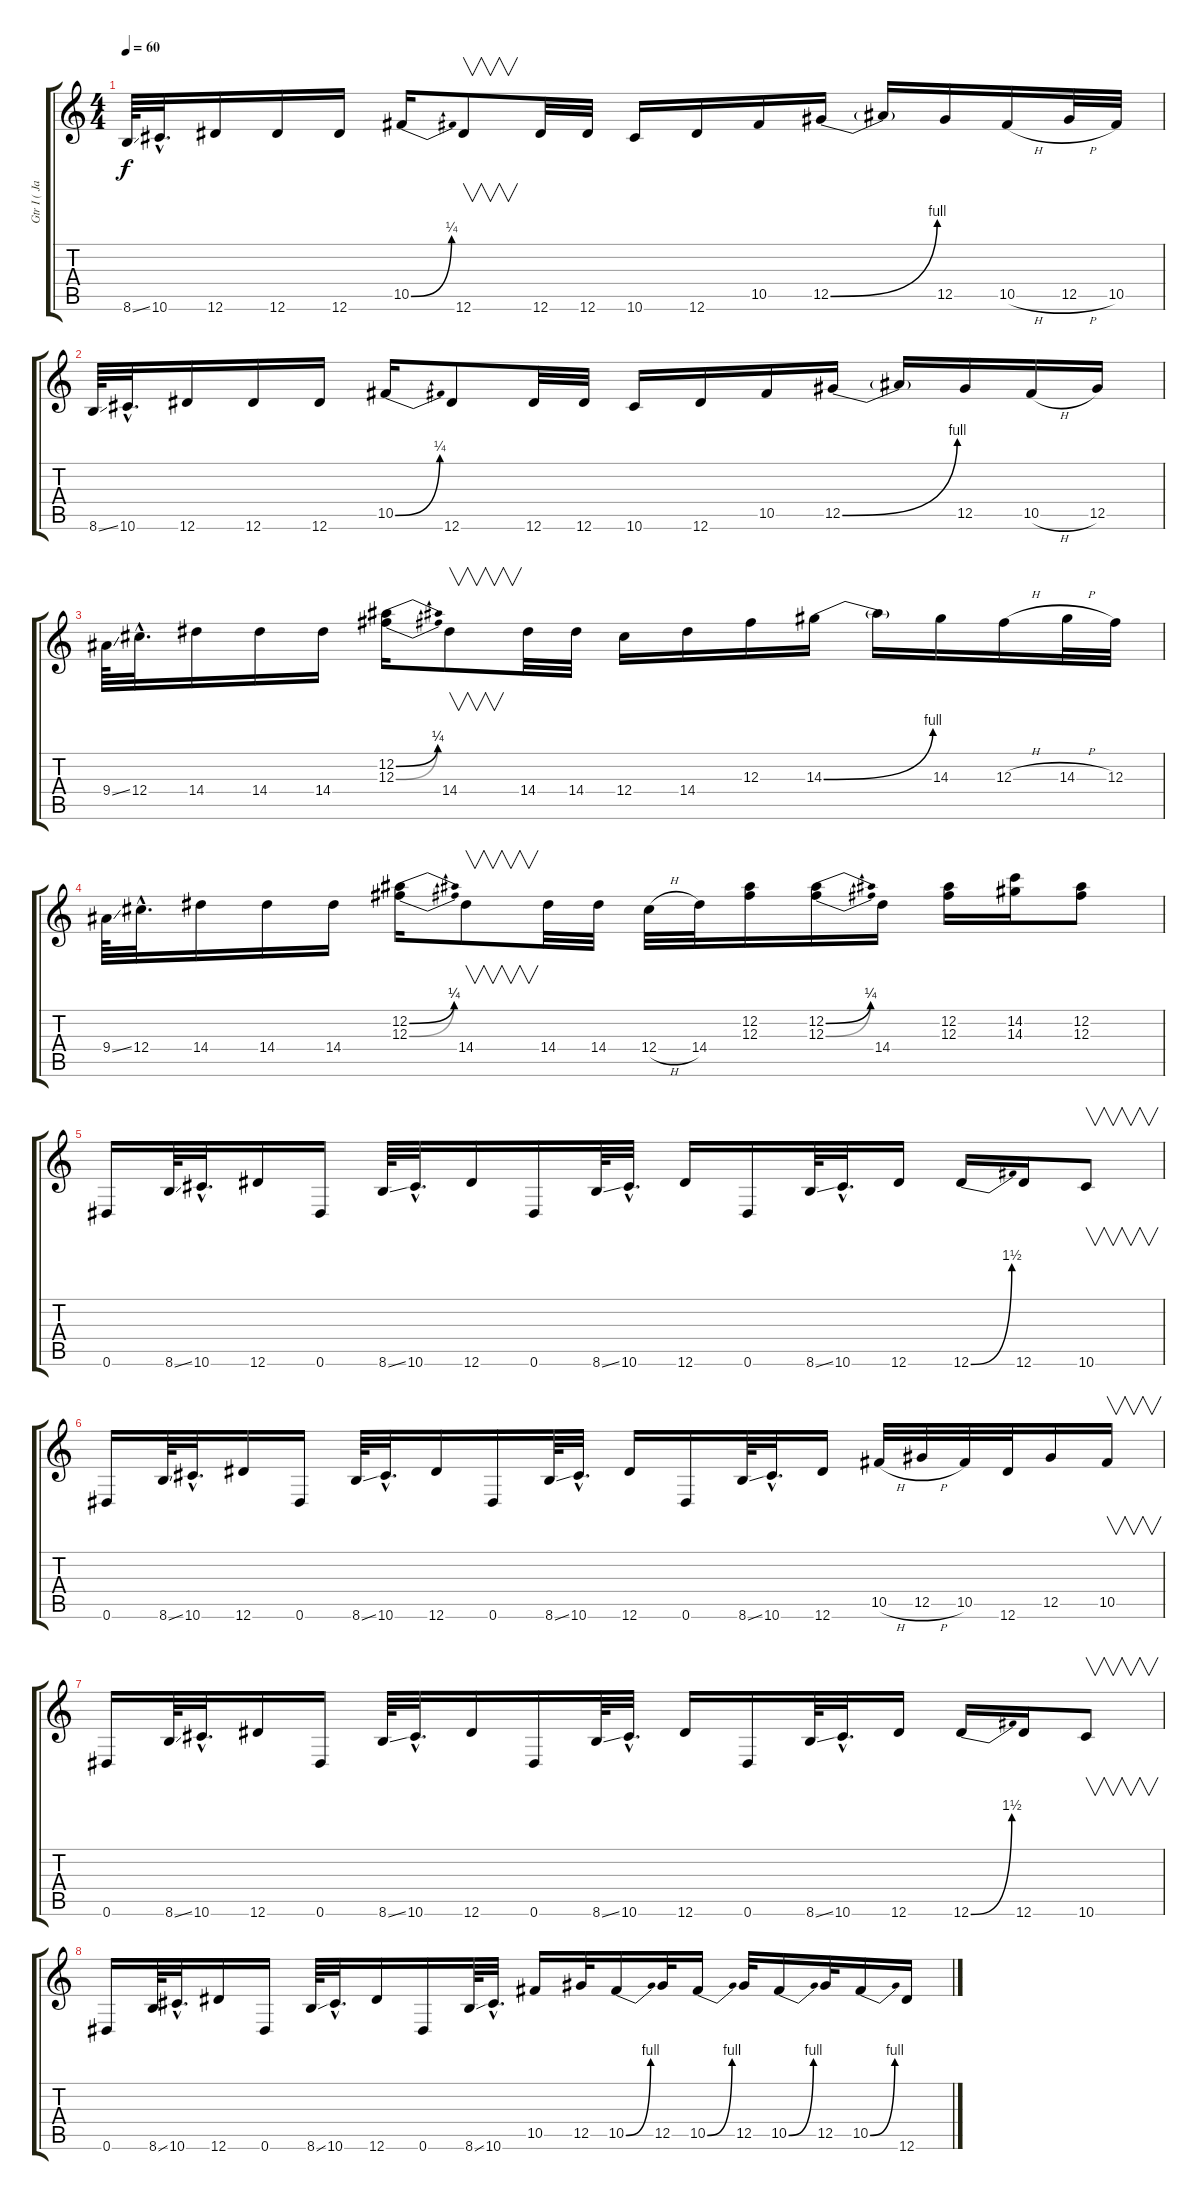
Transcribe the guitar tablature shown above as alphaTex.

\track ("Gtr I ( James )" "Gtr I ( Ja") {instrument distortionguitar}
\staff {score tabs}
\tuning (Eb4 Bb3 Gb3 Db3 Ab2 Eb2) {hide}
\ts (4 4)
\tempo 60
\clef g2
\ks c
8.6{ss}.64{dy f} 10.6{hac}.32{d} 12.6.16 12.6.16 12.6.16 10.5{be (bend 0 0 60 1)}.16 12.6.8{v} 12.6.32 12.6.32 10.6.16 12.6.16 10.5.16 12.5{be (bend 0 0 60 4)}.16 12.5{t}.16 12.5.16 10.5{h}.16 12.5{h}.32 10.5.32 |
8.6{ss}.64 10.6{hac}.32{d} 12.6.16 12.6.16 12.6.16 10.5{be (bend 0 0 60 1)}.16 12.6.8 12.6.32 12.6.32 10.6.16 12.6.16 10.5.16 12.5{be (bend 0 0 60 4)}.16 12.5{t}.16 12.5.16 10.5{h}.16 12.5.16 |
9.4{ss}.64 12.4{hac}.32{d} 14.4.16 14.4.16 14.4.16 (12.2{be (bend 0 0 60 1)} 12.3{be (bend 0 0 60 1)}).16 14.4.8{v} 14.4.32 14.4.32 12.4.16 14.4.16 12.3.16 14.3{be (bend 0 0 60 4)}.16 14.3{t}.16 14.3.16 12.3{h}.16 14.3{h}.32 12.3.32 |
9.4{ss}.64 12.4{hac}.32{d} 14.4.16 14.4.16 14.4.16 (12.2{be (bend 0 0 60 1)} 12.3{be (bend 0 0 60 1)}).16 14.4.8{v} 14.4.32 14.4.32 12.4{h}.32 14.4.32 (12.2 12.3).16 (12.2{be (bend 0 0 60 1)} 12.3{be (bend 0 0 60 1)}).16 14.4.16 (12.2 12.3).16 (14.2 14.3).16 (12.2 12.3).8 |
0.6.16 8.6{ss}.64 10.6{hac}.32{d} 12.6.16 0.6.16 8.6{ss}.64 10.6{hac}.32{d} 12.6.16 0.6.16 8.6{ss}.64 10.6{hac}.32{d} 12.6.16 0.6.16 8.6{ss}.64 10.6{hac}.32{d} 12.6.16 12.6{be (bend 0 0 60 6)}.16 12.6.16 10.6.8{v} |
0.6.16 8.6{ss}.64 10.6{hac}.32{d} 12.6.16 0.6.16 8.6{ss}.64 10.6{hac}.32{d} 12.6.16 0.6.16 8.6{ss}.64 10.6{hac}.32{d} 12.6.16 0.6.16 8.6{ss}.64 10.6{hac}.32{d} 12.6.16 10.5{h}.32 12.5{h}.32 10.5.32 12.6.32 12.5.16 10.5.16{v} |
0.6.16 8.6{ss}.64 10.6{hac}.32{d} 12.6.16 0.6.16 8.6{ss}.64 10.6{hac}.32{d} 12.6.16 0.6.16 8.6{ss}.64 10.6{hac}.32{d} 12.6.16 0.6.16 8.6{ss}.64 10.6{hac}.32{d} 12.6.16 12.6{be (bend 0 0 60 6)}.16 12.6.16 10.6.8{v} |
0.6.16 8.6{ss}.64 10.6{hac}.32{d} 12.6.16 0.6.16 8.6{ss}.64 10.6{hac}.32{d} 12.6.16 0.6.16 8.6{ss}.64 10.6{hac}.32{d} 10.5.16 12.5.32 10.5{be (bend 0 0 60 4)}.16 12.5.32 10.5{be (bend 0 0 60 4)}.16 12.5.32 10.5{be (bend 0 0 60 4)}.16 12.5.32 10.5{be (bend 0 0 60 4)}.16 12.6.16
